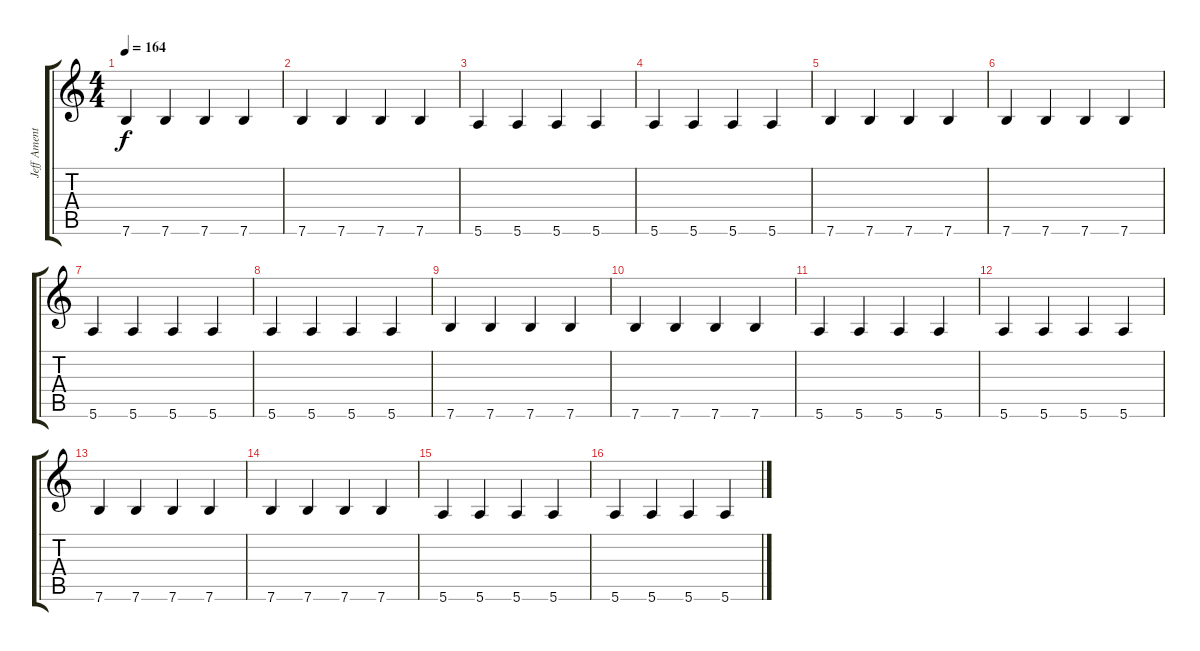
\track ("Jeff Ament" "Jeff Ament") {instrument electricbassfinger}
\staff {score tabs}
\tuning (E4 B3 G3 D3 A2 E2) {hide}
\ts (4 4)
\tempo 164
\clef g2
\ks c
7.6.4{dy f} 7.6.4 7.6.4 7.6.4 |
7.6.4 7.6.4 7.6.4 7.6.4 |
5.6.4 5.6.4 5.6.4 5.6.4 |
5.6.4 5.6.4 5.6.4 5.6.4 |
7.6.4 7.6.4 7.6.4 7.6.4 |
7.6.4 7.6.4 7.6.4 7.6.4 |
5.6.4 5.6.4 5.6.4 5.6.4 |
5.6.4 5.6.4 5.6.4 5.6.4 |
7.6.4 7.6.4 7.6.4 7.6.4 |
7.6.4 7.6.4 7.6.4 7.6.4 |
5.6.4 5.6.4 5.6.4 5.6.4 |
5.6.4 5.6.4 5.6.4 5.6.4 |
7.6.4 7.6.4 7.6.4 7.6.4 |
7.6.4 7.6.4 7.6.4 7.6.4 |
5.6.4 5.6.4 5.6.4 5.6.4 |
5.6.4 5.6.4 5.6.4 5.6.4
